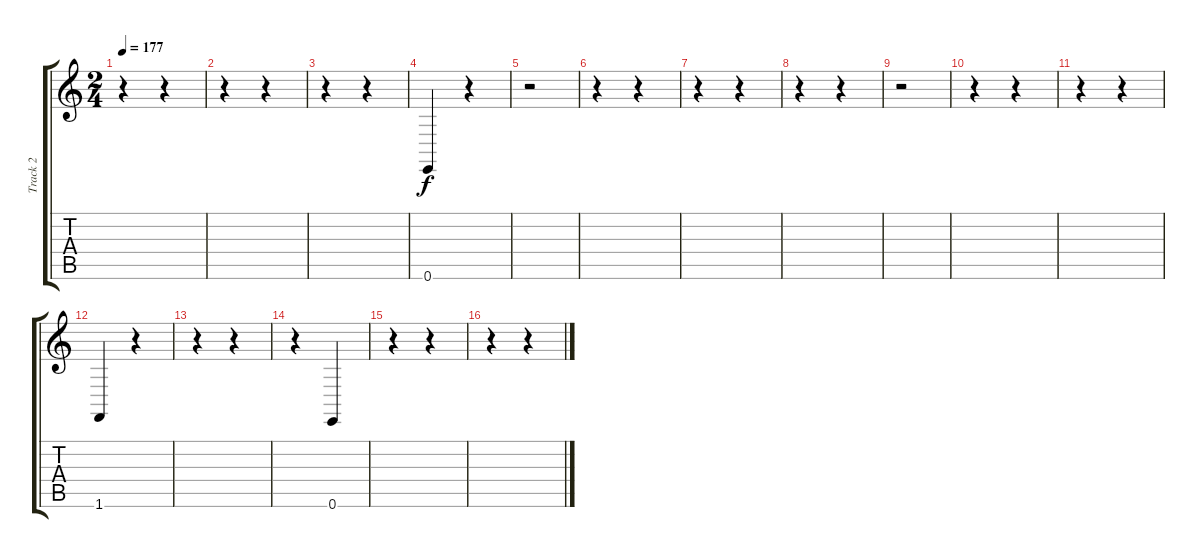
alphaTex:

\track ("Track 2" "Track 2") {instrument piccolo}
\staff {score tabs}
\tuning (E4 B3 G3 D3 A2 E2) {hide}
\ts (2 4)
\tempo 177
\clef g2
\ks c
r.4{dy f} r.4 |
r.4 r.4 |
r.4 r.4 |
0.6.4 r.4 |
r.2 |
r.4 r.4 |
r.4 r.4 |
r.4 r.4 |
r.2 |
r.4 r.4 |
r.4 r.4 |
1.6.4 r.4 |
r.4 r.4 |
r.4 0.6.4 |
r.4 r.4 |
r.4 r.4
